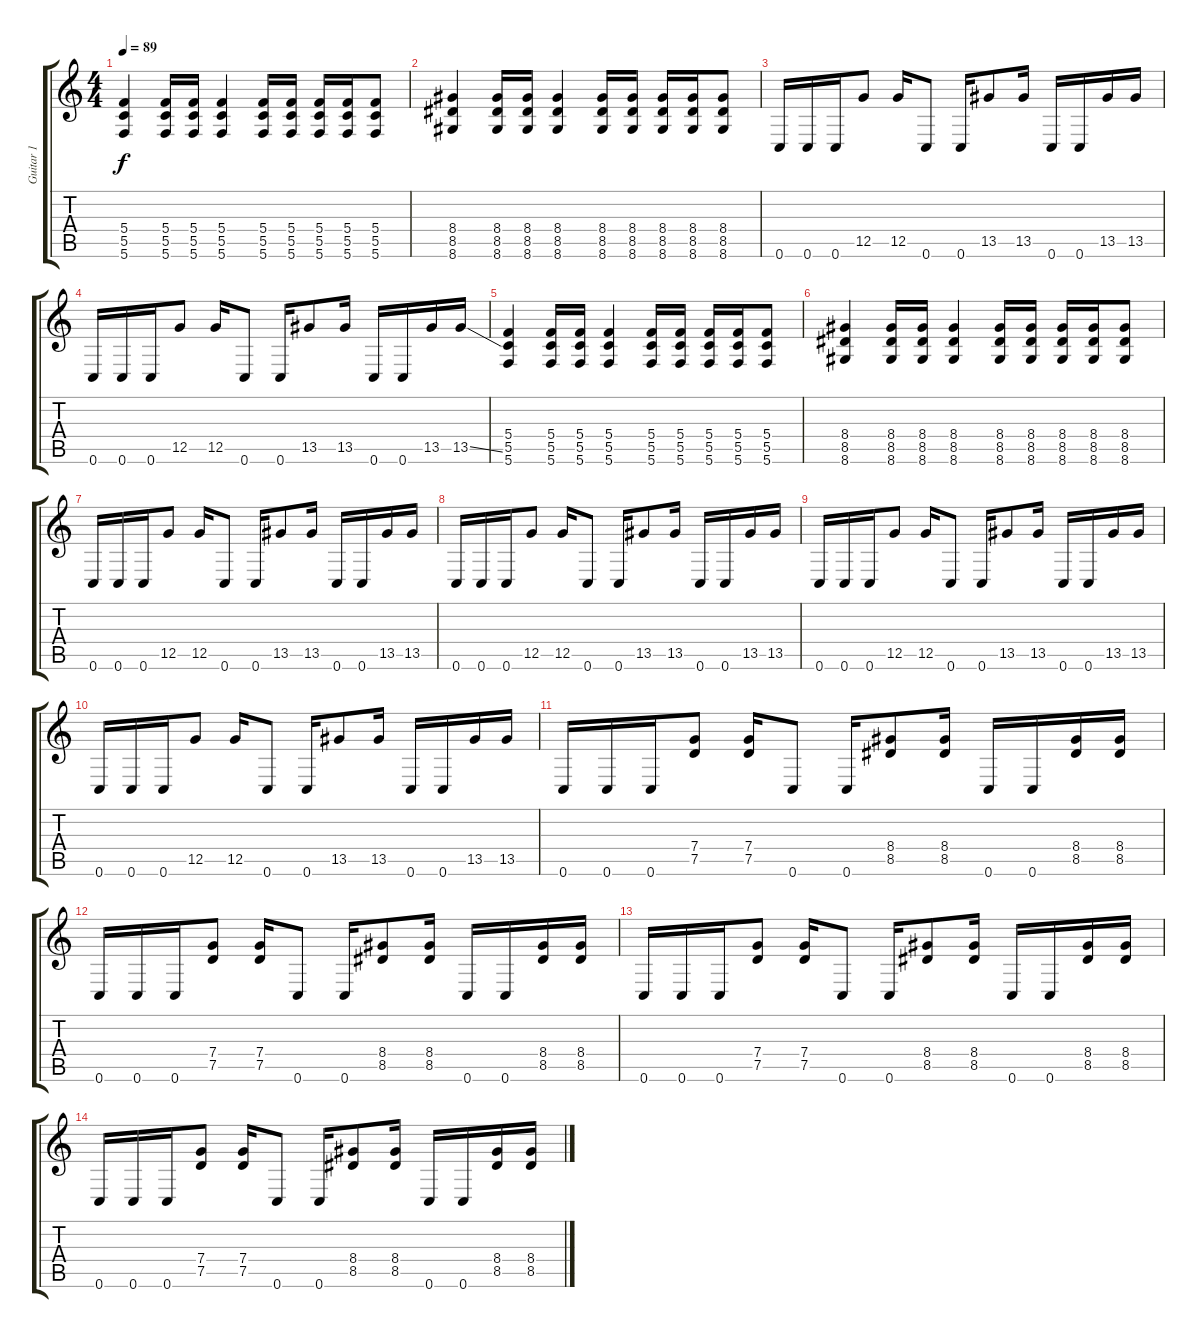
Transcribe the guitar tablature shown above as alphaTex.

\track ("Guitar 1" "Guitar 1") {instrument distortionguitar}
\staff {score tabs}
\tuning (D4 A3 F3 C3 G2 C2) {hide}
\ts (4 4)
\tempo 89
\clef g2
\ks c
(5.4 5.5 5.6).4{dy f} (5.4 5.5 5.6).16 (5.4 5.5 5.6).16 (5.4 5.5 5.6).4 (5.4 5.5 5.6).16 (5.4 5.5 5.6).16 (5.4 5.5 5.6).16 (5.4 5.5 5.6).16 (5.4 5.5 5.6).8 |
(8.4 8.5 8.6).4 (8.4 8.5 8.6).16 (8.4 8.5 8.6).16 (8.4 8.5 8.6).4 (8.4 8.5 8.6).16 (8.4 8.5 8.6).16 (8.4 8.5 8.6).16 (8.4 8.5 8.6).16 (8.4 8.5 8.6).8 |
0.6.16 0.6.16 0.6.16 12.5.8 12.5.16 0.6.8 0.6.16 13.5.8 13.5.16 0.6.16 0.6.16 13.5.16 13.5.16 |
0.6.16 0.6.16 0.6.16 12.5.8 12.5.16 0.6.8 0.6.16 13.5.8 13.5.16 0.6.16 0.6.16 13.5.16 13.5{ss}.16 |
(5.4 5.5 5.6).4 (5.4 5.5 5.6).16 (5.4 5.5 5.6).16 (5.4 5.5 5.6).4 (5.4 5.5 5.6).16 (5.4 5.5 5.6).16 (5.4 5.5 5.6).16 (5.4 5.5 5.6).16 (5.4 5.5 5.6).8 |
(8.4 8.5 8.6).4 (8.4 8.5 8.6).16 (8.4 8.5 8.6).16 (8.4 8.5 8.6).4 (8.4 8.5 8.6).16 (8.4 8.5 8.6).16 (8.4 8.5 8.6).16 (8.4 8.5 8.6).16 (8.4 8.5 8.6).8 |
0.6.16 0.6.16 0.6.16 12.5.8 12.5.16 0.6.8 0.6.16 13.5.8 13.5.16 0.6.16 0.6.16 13.5.16 13.5.16 |
0.6.16 0.6.16 0.6.16 12.5.8 12.5.16 0.6.8 0.6.16 13.5.8 13.5.16 0.6.16 0.6.16 13.5.16 13.5.16 |
0.6.16 0.6.16 0.6.16 12.5.8 12.5.16 0.6.8 0.6.16 13.5.8 13.5.16 0.6.16 0.6.16 13.5.16 13.5.16 |
0.6.16 0.6.16 0.6.16 12.5.8 12.5.16 0.6.8 0.6.16 13.5.8 13.5.16 0.6.16 0.6.16 13.5.16 13.5.16 |
0.6.16 0.6.16 0.6.16 (7.4 7.5).8 (7.4 7.5).16 0.6.8 0.6.16 (8.4 8.5).8 (8.4 8.5).16 0.6.16 0.6.16 (8.4 8.5).16 (8.4 8.5).16 |
0.6.16 0.6.16 0.6.16 (7.4 7.5).8 (7.4 7.5).16 0.6.8 0.6.16 (8.4 8.5).8 (8.4 8.5).16 0.6.16 0.6.16 (8.4 8.5).16 (8.4 8.5).16 |
0.6.16 0.6.16 0.6.16 (7.4 7.5).8 (7.4 7.5).16 0.6.8 0.6.16 (8.4 8.5).8 (8.4 8.5).16 0.6.16 0.6.16 (8.4 8.5).16 (8.4 8.5).16 |
0.6.16 0.6.16 0.6.16 (7.4 7.5).8 (7.4 7.5).16 0.6.8 0.6.16 (8.4 8.5).8 (8.4 8.5).16 0.6.16 0.6.16 (8.4 8.5).16 (8.4 8.5).16
